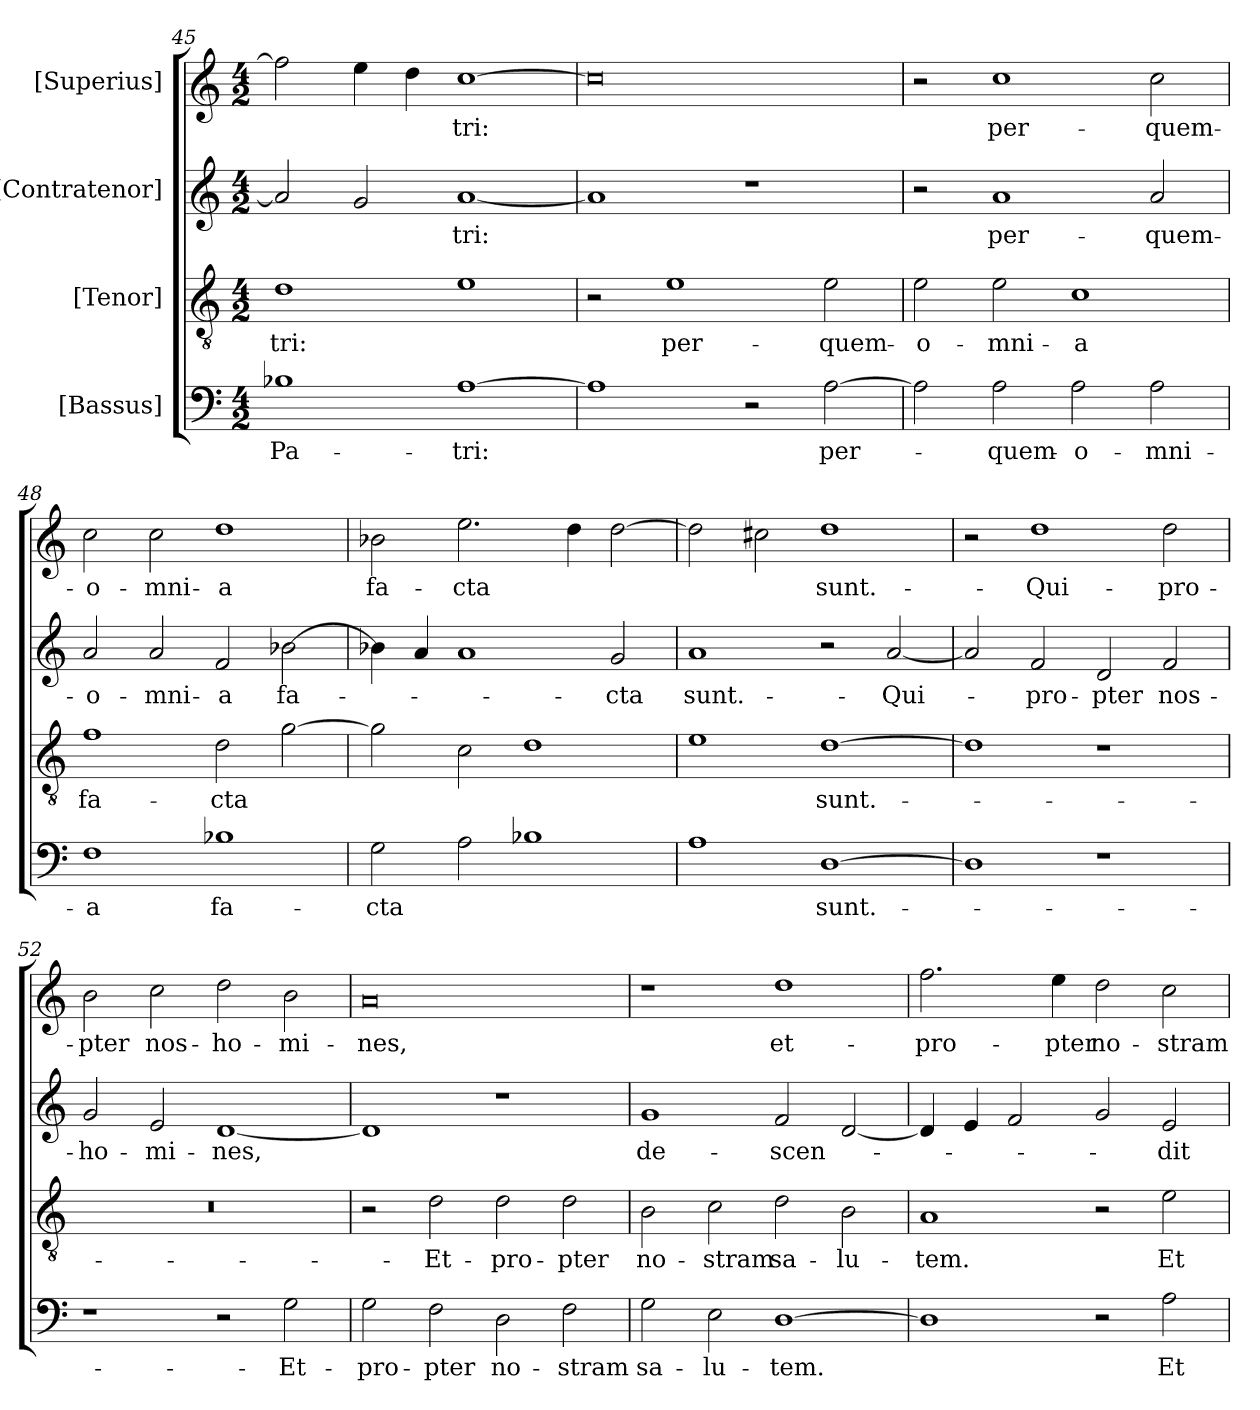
**kern	**text	**kern	**text	**kern	**text	**kern	**text
*part4	*part4	*part3	*part3	*part2	*part2	*part1	*part1
*staff4	*staff4	*staff3	*staff3	*staff2	*staff2	*staff1	*staff1
*I"[Bassus]	*	*I"[Tenor]	*	*I"[Contratenor]	*	*I"[Superius]	*
*clefF4	*	*clefGv2	*	*clefG2	*	*clefG2	*
*k[]	*	*k[]	*	*k[]	*	*k[]	*
*M4/2	*	*M4/2	*	*M4/2	*	*M4/2	*
=45	=45	=45	=45	=45	=45	=45	=45
1B-X\	Pa-	1d\	-tri:	2a/]	.	2ff\]	.
.	.	.	.	2g/	.	4ee\	.
.	.	.	.	.	.	4dd\	.
[1A\	-tri:	1e\	.	[1a/	-tri:	[1cc\	-tri:
=46	=46	=46	=46	=46	=46	=46	=46
1A\]	.	2r	.	1a/]	.	0cc\]	.
.	.	1e\	per-	.	.	.	.
2r	.	.	.	1r	.	.	.
[2A\	per-	2e\	quem-	.	.	.	.
=47	=47	=47	=47	=47	=47	=47	=47
2A\]	.	2e\	o-	2r	.	2r	.
2A\	quem-	2e\	-mni-	1a/	per-	1cc\	per-
2A\	o-	1c\	-a	.	.	.	.
2A\	-mni-	.	.	2a/	quem-	2cc\	quem-
=48	=48	=48	=48	=48	=48	=48	=48
1F\	-a	1f\	fa-	2a/	o-	2cc\	o-
.	.	.	.	2a/	-mni-	2cc\	-mni-
1B-X\	fa-	2d\	-cta	2f/	-a	1dd\	-a
.	.	[2g\	.	[2b-X\	fa-	.	.
=49	=49	=49	=49	=49	=49	=49	=49
2G\	-cta	2g\]	.	4b-X\]	.	2b-X\	fa-
.	.	.	.	4a/	.	.	.
2A\	.	2c\	.	1a/	.	2.ee\	-cta
1B-X\	.	1d\	.	.	.	.	.
.	.	.	.	.	.	4dd\	.
.	.	.	.	2g/	-cta	[2dd\	.
=50	=50	=50	=50	=50	=50	=50	=50
1A\	.	1e\	.	1a/	sunt.-	2dd\]	.
.	.	.	.	.	.	2cc#X\	.
[1D\	sunt.-	[1d\	sunt.-	2r	.	1dd\	sunt.-
.	.	.	.	[2a/	Qui-	.	.
=51	=51	=51	=51	=51	=51	=51	=51
1D\]	.	1d\]	.	2a/]	.	2r	.
.	.	.	.	2f/	pro-	1dd\	Qui-
1r	.	1r	.	2d/	-pter	.	.
.	.	.	.	2f/	nos-	2dd\	pro-
=52	=52	=52	=52	=52	=52	=52	=52
1r	.	0r	.	2g/	ho-	2b\	-pter
.	.	.	.	2e/	-mi-	2cc\	nos-
2r	.	.	.	[1d/	-nes,	2dd\	ho-
2G\	Et-	.	.	.	.	2b\	-mi-
=53	=53	=53	=53	=53	=53	=53	=53
2G\	pro-	2r	.	1d/]	.	0a/	-nes,
2F\	-pter	2d\	Et-	.	.	.	.
2D\	no-	2d\	pro-	1r	.	.	.
2F\	-stram	2d\	-pter	.	.	.	.
=54	=54	=54	=54	=54	=54	=54	=54
2G\	sa-	2B\	no-	1g/	de-	1r	.
2E\	-lu-	2c\	-stram	.	.	.	.
[1D\	-tem.	2d\	sa-	2f/	-scen-	1dd\	et-
.	.	2B\	-lu-	[2d/	.	.	.
=55	=55	=55	=55	=55	=55	=55	=55
1D\]	.	1A/	-tem.	4d/]	.	2.ff\	pro-
.	.	.	.	4e/	.	.	.
.	.	.	.	2f/	.	.	.
.	.	.	.	.	.	4ee\	-pter
2r	.	2r	.	2g/	.	2dd\	no-
2A\	Et-	2e\	Et-	2e/	-dit	2cc\	-stram
=	=	=	=	=	=	=	=
*-	*-	*-	*-	*-	*-	*-	*-
